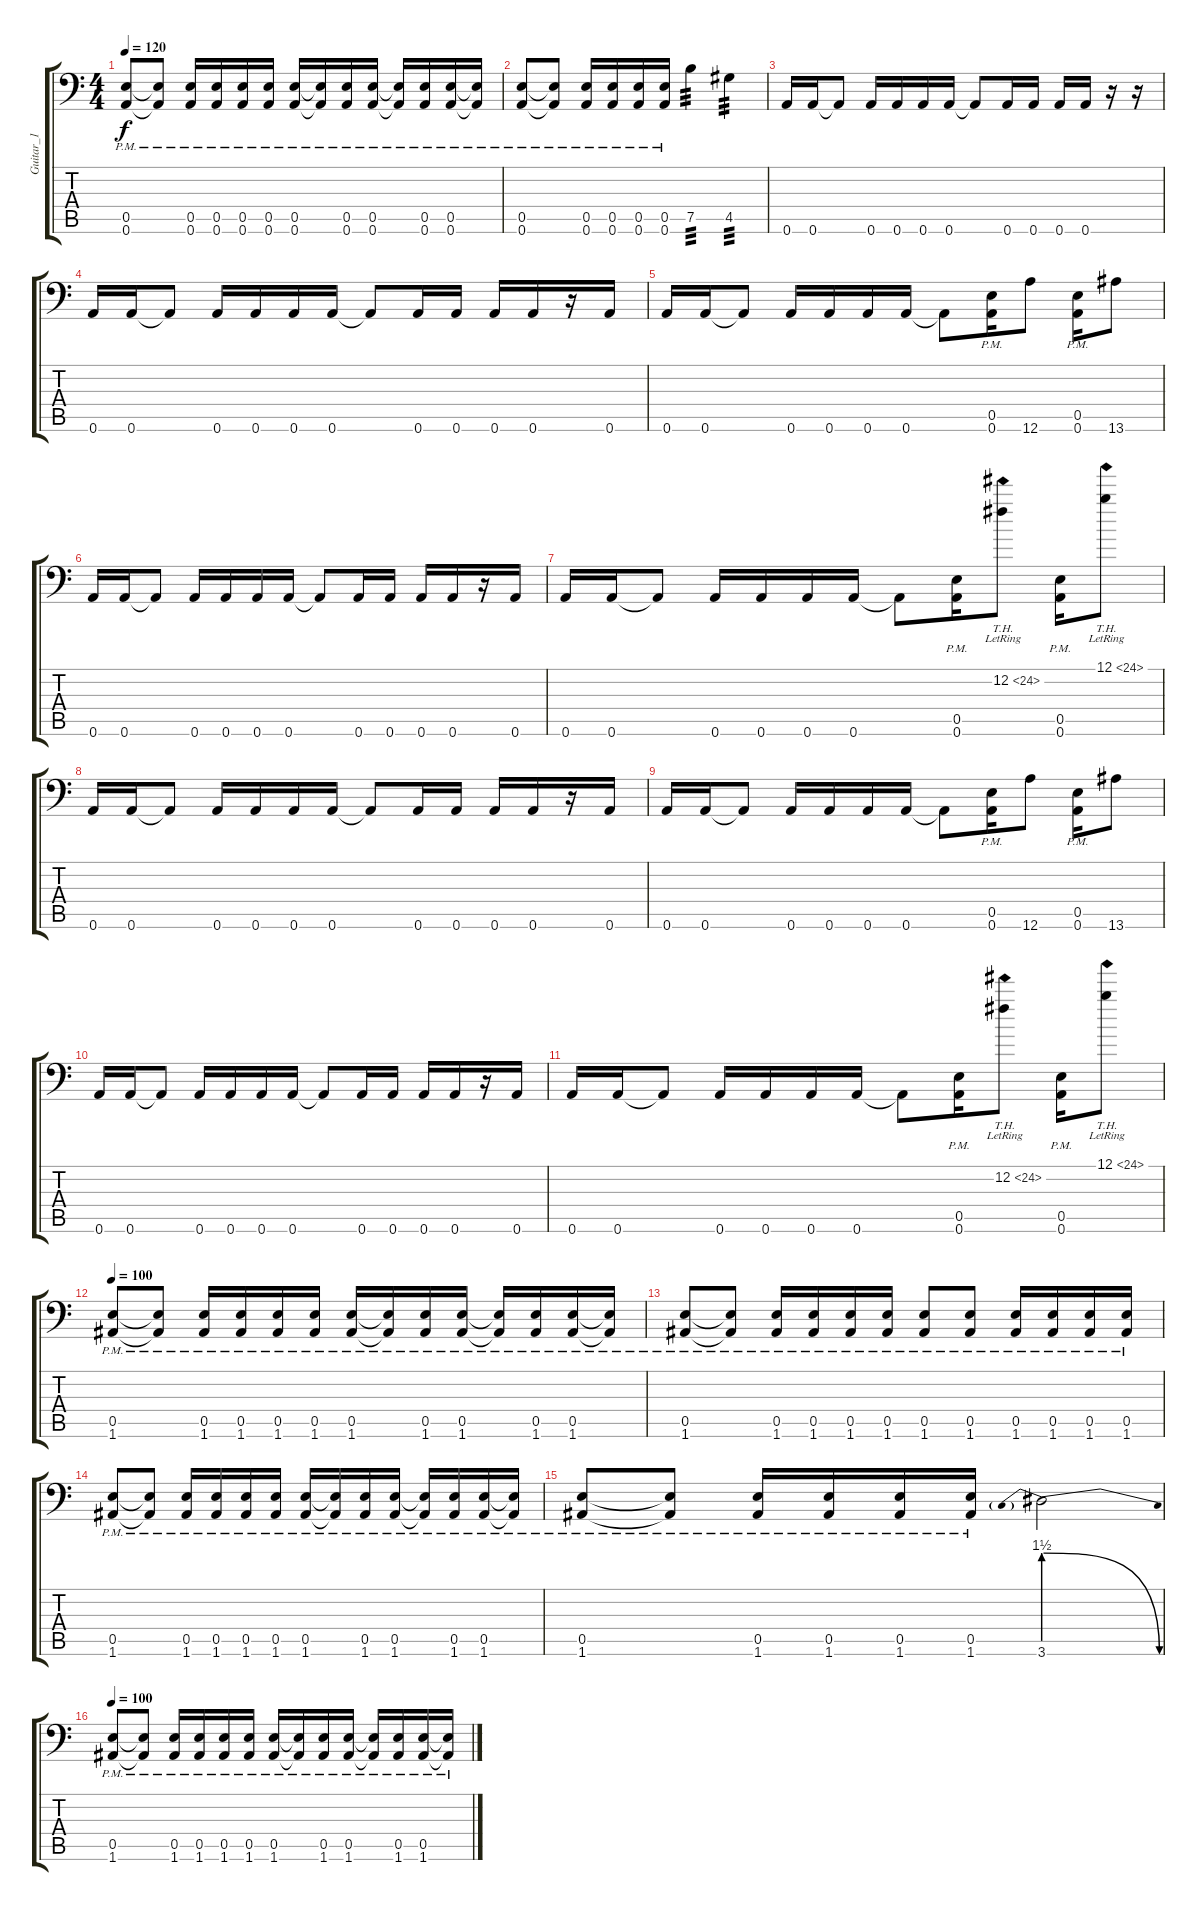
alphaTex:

\track ("Guitar_1" "Guitar_1") {instrument distortionguitar}
\staff {score tabs}
\tuning (B3 Gb3 D3 A2 E2 A1) {hide}
\ts (4 4)
\tempo 120
\clef f4
\ks c
(0.5{pm} 0.6{pm}).8{dy f} (0.5{pm t} 0.6{pm t}).8 (0.5{pm} 0.6{pm}).16 (0.5{pm} 0.6{pm}).16 (0.5{pm} 0.6{pm}).16 (0.5{pm} 0.6{pm}).16 (0.5{pm} 0.6{pm}).16 (0.5{pm t} 0.6{pm t}).16 (0.5{pm} 0.6{pm}).16 (0.5{pm} 0.6{pm}).16 (0.5{pm t} 0.6{pm t}).16 (0.5{pm} 0.6{pm}).16 (0.5{pm} 0.6{pm}).16 (0.5{pm t} 0.6{pm t}).16 |
(0.5{pm} 0.6{pm}).8 (0.5{pm t} 0.6{pm t}).8 (0.5{pm} 0.6{pm}).16 (0.5{pm} 0.6{pm}).16 (0.5{pm} 0.6{pm}).16 (0.5{pm} 0.6{pm}).16 7.5.4{tp 3} 4.5.4{tp 3} |
0.6.16 0.6.16 0.6{t}.8 0.6.16 0.6.16 0.6.16 0.6.16 0.6{t}.8 0.6.16 0.6.16 0.6.16 0.6.16 r.16 r.16 |
0.6.16 0.6.16 0.6{t}.8 0.6.16 0.6.16 0.6.16 0.6.16 0.6{t}.8 0.6.16 0.6.16 0.6.16 0.6.16 r.16 0.6.16 |
0.6.16 0.6.16 0.6{t}.8 0.6.16 0.6.16 0.6.16 0.6.16 0.6{t}.8 (0.5{pm} 0.6{pm}).16 12.6.8 (0.5{pm} 0.6{pm}).16 13.6.8 |
0.6.16 0.6.16 0.6{t}.8 0.6.16 0.6.16 0.6.16 0.6.16 0.6{t}.8 0.6.16 0.6.16 0.6.16 0.6.16 r.16 0.6.16 |
0.6.16 0.6.16 0.6{t}.8 0.6.16 0.6.16 0.6.16 0.6.16 0.6{t}.8 (0.5{pm} 0.6{pm}).16 12.2{th 12 lr}.8 (0.5{pm} 0.6{pm}).16 12.1{th 12 lr}.8 |
0.6.16 0.6.16 0.6{t}.8 0.6.16 0.6.16 0.6.16 0.6.16 0.6{t}.8 0.6.16 0.6.16 0.6.16 0.6.16 r.16 0.6.16 |
0.6.16 0.6.16 0.6{t}.8 0.6.16 0.6.16 0.6.16 0.6.16 0.6{t}.8 (0.5{pm} 0.6{pm}).16 12.6.8 (0.5{pm} 0.6{pm}).16 13.6.8 |
0.6.16 0.6.16 0.6{t}.8 0.6.16 0.6.16 0.6.16 0.6.16 0.6{t}.8 0.6.16 0.6.16 0.6.16 0.6.16 r.16 0.6.16 |
0.6.16 0.6.16 0.6{t}.8 0.6.16 0.6.16 0.6.16 0.6.16 0.6{t}.8 (0.5{pm} 0.6{pm}).16 12.2{th 12 lr}.8 (0.5{pm} 0.6{pm}).16 12.1{th 12 lr}.8 |
\tempo 100
(0.5{pm} 1.6{pm}).8 (0.5{pm t} 1.6{pm t}).8 (0.5{pm} 1.6{pm}).16 (0.5{pm} 1.6{pm}).16 (0.5{pm} 1.6{pm}).16 (0.5{pm} 1.6{pm}).16 (0.5{pm} 1.6{pm}).16 (0.5{pm t} 1.6{pm t}).16 (0.5{pm} 1.6{pm}).16 (0.5{pm} 1.6{pm}).16 (0.5{pm t} 1.6{pm t}).16 (0.5{pm} 1.6{pm}).16 (0.5{pm} 1.6{pm}).16 (0.5{pm t} 1.6{pm t}).16 |
(0.5{pm} 1.6{pm}).8 (0.5{pm t} 1.6{pm t}).8 (0.5{pm} 1.6{pm}).16 (0.5{pm} 1.6{pm}).16 (0.5{pm} 1.6{pm}).16 (0.5{pm} 1.6{pm}).16 (0.5{pm} 1.6{pm}).8 (0.5{pm} 1.6{pm}).8 (0.5{pm} 1.6{pm}).16 (0.5{pm} 1.6{pm}).16 (0.5{pm} 1.6{pm}).16 (0.5{pm} 1.6{pm}).16 |
(0.5{pm} 1.6{pm}).8 (0.5{pm t} 1.6{pm t}).8 (0.5{pm} 1.6{pm}).16 (0.5{pm} 1.6{pm}).16 (0.5{pm} 1.6{pm}).16 (0.5{pm} 1.6{pm}).16 (0.5{pm} 1.6{pm}).16 (0.5{pm t} 1.6{pm t}).16 (0.5{pm} 1.6{pm}).16 (0.5{pm} 1.6{pm}).16 (0.5{pm t} 1.6{pm t}).16 (0.5{pm} 1.6{pm}).16 (0.5{pm} 1.6{pm}).16 (0.5{pm t} 1.6{pm t}).16 |
(0.5{pm} 1.6{pm}).8 (0.5{pm t} 1.6{pm t}).8 (0.5{pm} 1.6{pm}).16 (0.5{pm} 1.6{pm}).16 (0.5{pm} 1.6{pm}).16 (0.5{pm} 1.6{pm}).16 3.6{be (prebendrelease 0 6 60 0)}.2 |
\tempo 100
(0.5{pm} 1.6{pm}).8 (0.5{pm t} 1.6{pm t}).8 (0.5{pm} 1.6{pm}).16 (0.5{pm} 1.6{pm}).16 (0.5{pm} 1.6{pm}).16 (0.5{pm} 1.6{pm}).16 (0.5{pm} 1.6{pm}).16 (0.5{pm t} 1.6{pm t}).16 (0.5{pm} 1.6{pm}).16 (0.5{pm} 1.6{pm}).16 (0.5{pm t} 1.6{pm t}).16 (0.5{pm} 1.6{pm}).16 (0.5{pm} 1.6{pm}).16 (0.5{pm t} 1.6{pm t}).16
